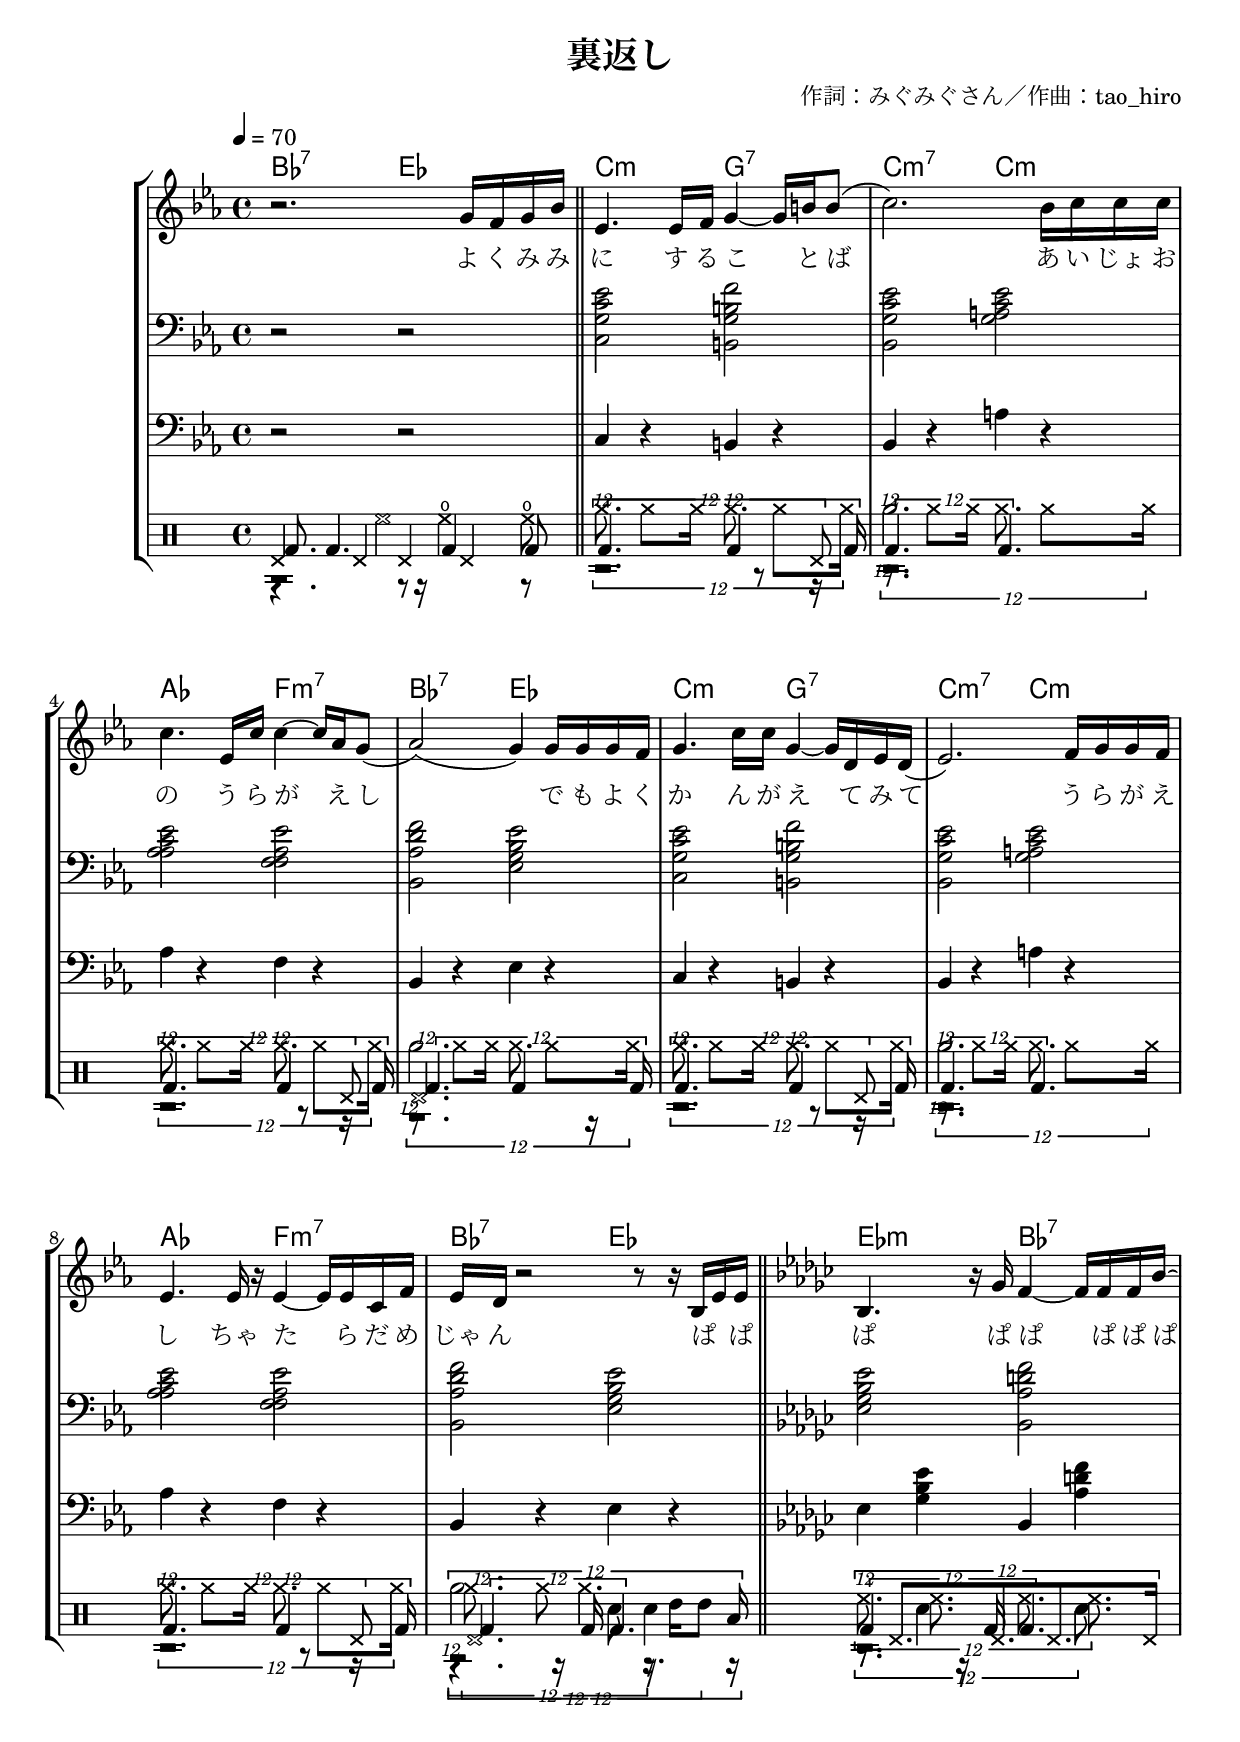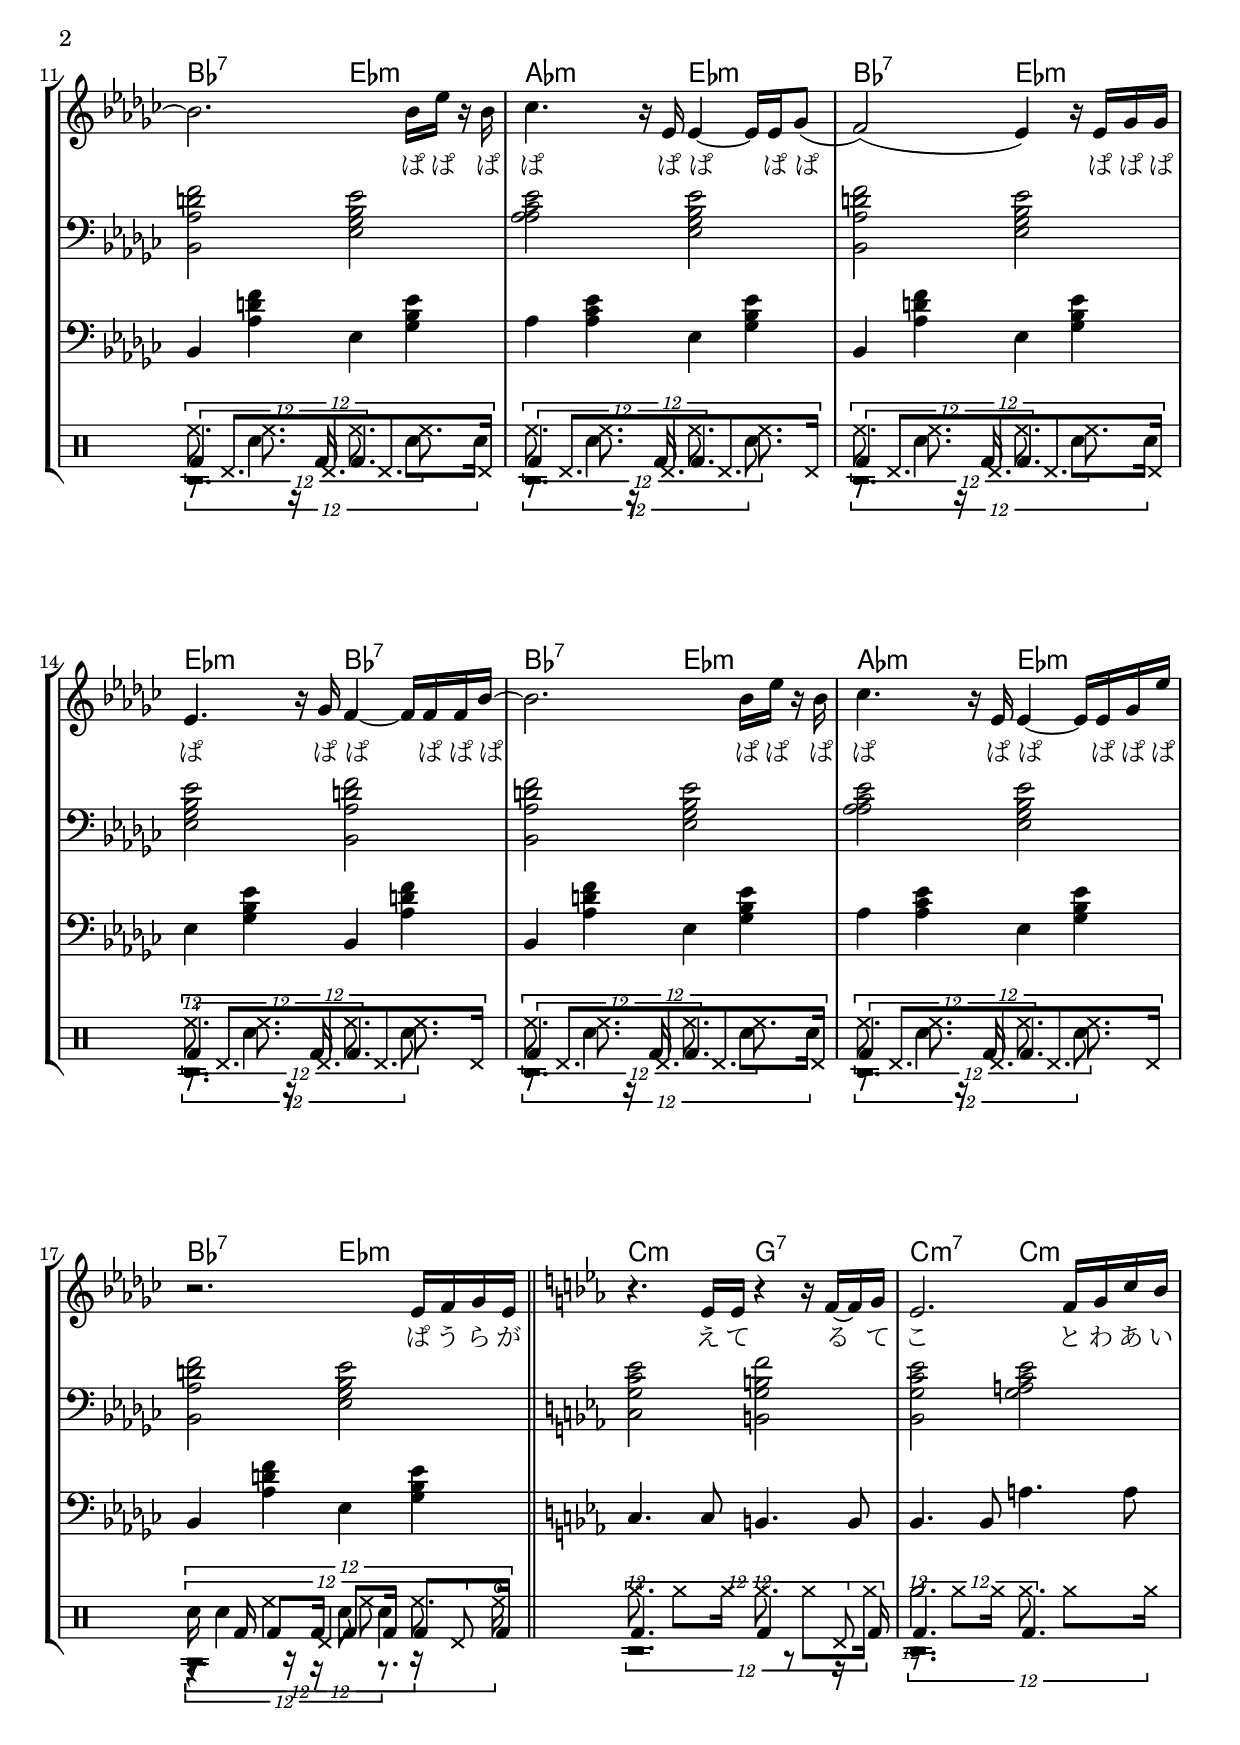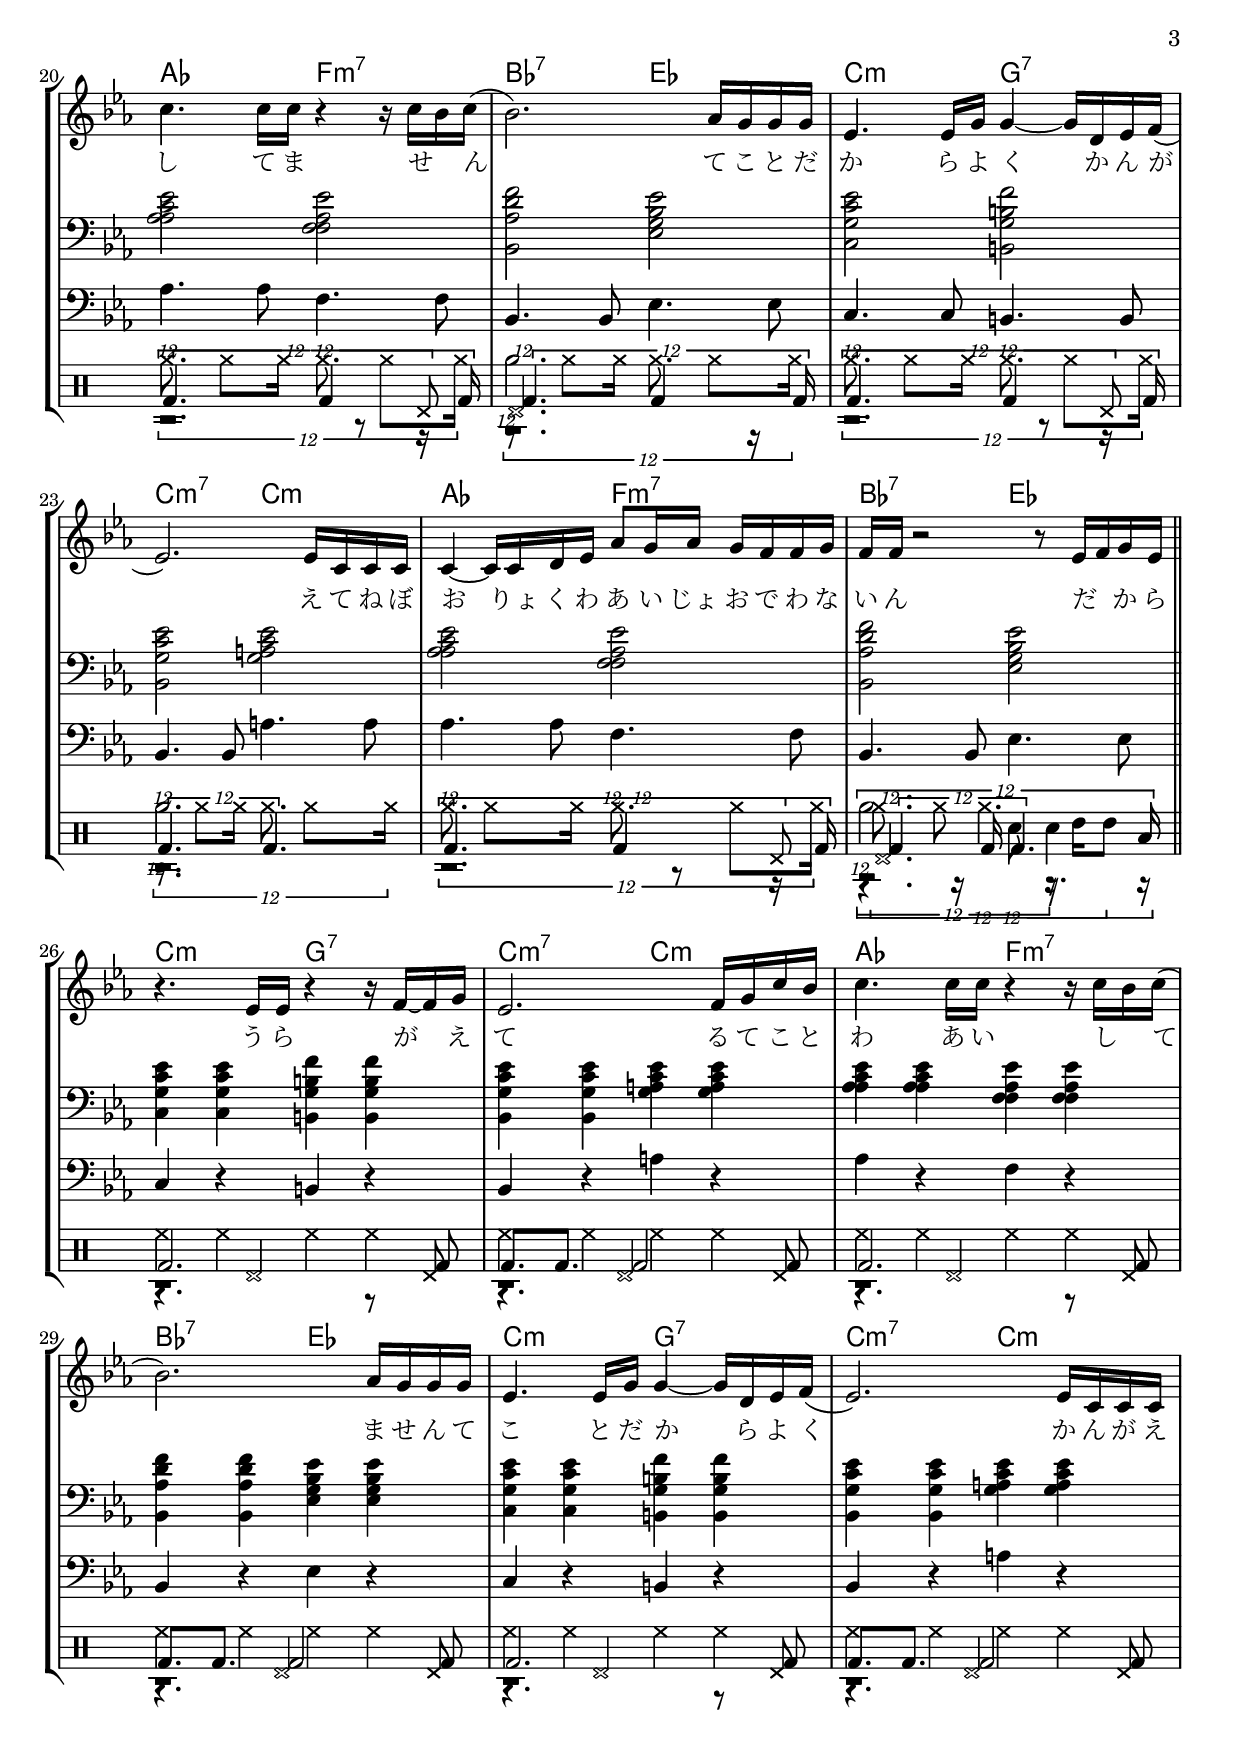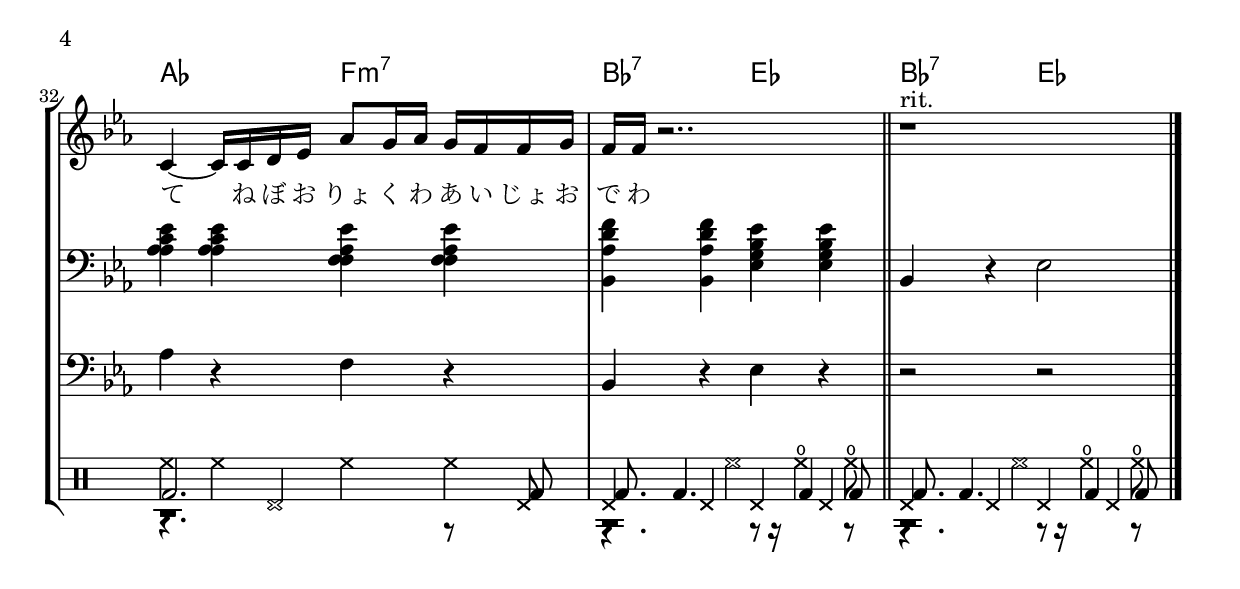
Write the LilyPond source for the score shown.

\version "2.12.1"

\header {
	title = \markup {裏返し}
	composer = \markup \center-column {作詞：みぐみぐさん／作曲：tao_hiro}
}

harmony = \chordmode {
	bes2:7 es 

	c:m g:7 c:min7 c:m as f:min7 bes:7 es c:m g:7 c:min7 c:m as f:min7 bes:7 es 

	es:m bes:7 bes:7 es:m as:m es:m bes:7 es:m es:m bes:7 bes:7 es:m as:m es:m bes:7 es:m 

	c:m g:7 c:min7 c:m as f:min7 bes:7 es c:m g:7 c:min7 c:m as f:min7 bes:7 es 

	c:m g:7 c:min7 c:m as f:min7 bes:7 es c:m g:7 c:min7 c:m as f:min7 bes:7 es 

	bes:7 es 
}

melody = {
	\key es \major
	\tempo 4 = 70
	r2. 
	\set Staff.midiInstrument = #"mmi0.34"
	g'16  f'16  g'16  bes'16 
	es'4.  es'16  f'16  g'4~g'16  b'16  b'8 
	(c''2.)  bes'16  c''16  c''16  c''16 
	c''4.  es'16  c''16  c''4~c''16  as'16  g'8 
	(as'2)  (g'4)  g'16  g'16  g'16  f'16 
	g'4.  c''16  c''16  g'4~g'16  d'16  es'16  d'16 
	(es'2.)  f'16  g'16  g'16  f'16 
	es'4.  es'16  r16  es'4~es'16  es'16  c'16  f'16 
	es'16  d'16  	r2~r8 	\set Staff.midiInstrument = #"Trumpet"
	r16  bes16  es'16  es'16 
		\key ges \major
bes4.  r16  ges'16  f'4~f'16  f'16  f'16  bes'16~ 
	bes'2.  bes'16  es''16  r16  bes'16 
	ces''4.  r16  es'16  es'4~es'16  es'16  ges'8 
	(f'2)  (es'4)  r16  es'16  ges'16  ges'16 
	es'4.  r16  ges'16  f'4~f'16  f'16  f'16  bes'16~ 
	bes'2.  bes'16  es''16  r16  bes'16 
	ces''4.  r16  es'16  es'4~es'16  es'16  ges'16  es''16
	r2. 	\set Staff.midiInstrument = #"mmi0.34"
	es'16  f'16  ges'16  es'16 
		\key es \major
r4.  es'16  es'16  r4~r16  f'16  f'16  g'16 
	es'2.  f'16  g'16  c''16  bes'16 
	c''4.  c''16  c''16  r4~r16  c''16  bes'16  c''16 
	(bes'2.)  as'16  g'16  g'16  g'16 
	es'4.  es'16  g'16  g'4~g'16  d'16  es'16  f'16 
	(es'2.)  es'16  c'16  c'16  c'16 
	c'4~c'16  c'16  d'16  es'16  as'8  g'16  as'16  g'16  f'16  f'16  g'16 
	f'16  f'16  	r2~r8 	\set Staff.midiInstrument = #"Soprano Sax"
	es'16  f'16  g'16  es'16 
	r4.  es'16  es'16  r4~r16  f'16  f'16  g'16 
	es'2.  f'16  g'16  c''16  bes'16 
	c''4.  c''16  c''16  r4~r16  c''16  bes'16  c''16 
	(bes'2.)  as'16  g'16  g'16  g'16 
	es'4.  es'16  g'16  g'4~g'16  d'16  es'16  f'16 
	(es'2.)  es'16  c'16  c'16  c'16 
	c'4~c'16  c'16  d'16  es'16  as'8  g'16  as'16  g'16  f'16  f'16  g'16 
	f'16  f'16  	r2.. 	r1^"rit." \bar "|."
}

words = \lyricmode {
	
	よ  く  み  み  に  す  る  こ  と  ば  あ  い  じょ  お  の  う  ら  が  え  し  で  も  よ  く  か  ん  が  え  て  み  て  う  ら  が  え  し  ちゃ  た  ら  だ  め  じゃ  ん  
	ぱ  ぱ  ぱ  ぱ  ぱ  ぱ  ぱ  ぱ  ぱ  ぱ  ぱ  ぱ  ぱ  ぱ  ぱ  ぱ  ぱ  ぱ  ぱ  ぱ  ぱ  ぱ  ぱ  ぱ  ぱ  ぱ  ぱ  ぱ  ぱ  ぱ  ぱ  ぱ  ぱ  ぱ  ぱ  
	う  ら  が  え  て  る  て  こ  と  わ  あ  い  し  て  ま  せ  ん  て  こ  と  だ  か  ら  よ  く  か  ん  が  え  て  ね  ぼ  お  りょ  く  わ  あ  い  じょ  お  で  わ  な  い  ん  だ  か  ら  
	う  ら  が  え  て  る  て  こ  と  わ  あ  い  し  て  ま  せ  ん  て  こ  と  だ  か  ら  よ  く  か  ん  が  え  て  ね  ぼ  お  りょ  く  わ  あ  い  じょ  お  で  わ  な  い  ん  だ  か  ら  
	
}

tempochange = {
	\tempo 4 = 70
	r1 \bar "||"
	\tempo 4 = 70
	r1 | r1 | r1 | r1 | r1 | r1 | r1 | r1 \bar "||"
	\tempo 4 = 70
	r1 | r1 | r1 | r1 | r1 | r1 | r1 | r1 \bar "||"
	\tempo 4 = 70
	r1 | r1 | r1 | r1 | r1 | r1 | r1 | r1 \bar "||"
	\tempo 4 = 70
	r1 | r1 | r1 | r1 | r1 | r1 | r1 | r1 \bar "||"
	\tempo 4 = 70
	\tempo 4 = 52 r2 \tempo 4 = 46 r2 \bar "|."
}

mainacc = {
	\clef bass
	\set Staff.midiInstrument = #"Acoustic grand"
	\key es \major
	\tempo 4 = 70
	r2
	r2
	\bar "||"

	\set Staff.midiInstrument = #"Acoustic grand"
	<c g c' es'>2
	<b, g b f'>2
	<bes, g c' es'>2
	<a g c' es'>2
	<as as c' es'>2
	<f f as es'>2
	<bes, as d' f'>2
	<es g bes es'>2
	<c g c' es'>2
	<b, g b f'>2
	<bes, g c' es'>2
	<a g c' es'>2
	<as as c' es'>2
	<f f as es'>2
	<bes, as d' f'>2
	<es g bes es'>2
	\bar "||"

	\set Staff.midiInstrument = #"Viola"
	\key ges \major
	<es ges bes es'>2
	<bes, as d' f'>2
	<bes, as d' f'>2
	<es ges bes es'>2
	<as as ces' es'>2
	<es ges bes es'>2
	<bes, as d' f'>2
	<es ges bes es'>2
	<es ges bes es'>2
	<bes, as d' f'>2
	<bes, as d' f'>2
	<es ges bes es'>2
	<as as ces' es'>2
	<es ges bes es'>2
	<bes, as d' f'>2
	<es ges bes es'>2
	\bar "||"

	\set Staff.midiInstrument = #"Acoustic grand"
	\key es \major
	<c g c' es'>2
	<b, g b f'>2
	<bes, g c' es'>2
	<a g c' es'>2
	<as as c' es'>2
	<f f as es'>2
	<bes, as d' f'>2
	<es g bes es'>2
	<c g c' es'>2
	<b, g b f'>2
	<bes, g c' es'>2
	<a g c' es'>2
	<as as c' es'>2
	<f f as es'>2
	<bes, as d' f'>2
	<es g bes es'>2
	\bar "||"

	\set Staff.midiInstrument = #"Violin"
	<c g c' es'>4 <c g c' es'>4
	<b, g b f'>4 <b, g b f'>4
	<bes, g c' es'>4 <bes, g c' es'>4
	<a g c' es'>4 <a g c' es'>4
	<as as c' es'>4 <as as c' es'>4
	<f f as es'>4 <f f as es'>4
	<bes, as d' f'>4 <bes, as d' f'>4
	<es g bes es'>4 <es g bes es'>4
	<c g c' es'>4 <c g c' es'>4
	<b, g b f'>4 <b, g b f'>4
	<bes, g c' es'>4 <bes, g c' es'>4
	<a g c' es'>4 <a g c' es'>4
	<as as c' es'>4 <as as c' es'>4
	<f f as es'>4 <f f as es'>4
	<bes, as d' f'>4 <bes, as d' f'>4
	<es g bes es'>4 <es g bes es'>4
	\bar "||"

	\set Staff.midiInstrument = #"Acoustic Bass"
	bes,4 r4
	es2
	\bar "|."
}

subacc = {
	\clef bass
	\set Staff.midiInstrument = #"Contrabass"
	\key es \major
	\tempo 4 = 70
	r2
	r2
	\bar "||"

	\set Staff.midiInstrument = #"Contrabass"
	c4 r4
	b,4 r4
	bes,4 r4
	a4 r4
	as4 r4
	f4 r4
	bes,4 r4
	es4 r4
	c4 r4
	b,4 r4
	bes,4 r4
	a4 r4
	as4 r4
	f4 r4
	bes,4 r4
	es4 r4
	\bar "||"

	\set Staff.midiInstrument = #"Electric Guitar (muted)"
	\key ges \major
	es4 <ges bes es'>4
	bes,4 <as d' f'>4
	bes,4 <as d' f'>4
	es4 <ges bes es'>4
	as4 <as ces' es'>4
	es4 <ges bes es'>4
	bes,4 <as d' f'>4
	es4 <ges bes es'>4
	es4 <ges bes es'>4
	bes,4 <as d' f'>4
	bes,4 <as d' f'>4
	es4 <ges bes es'>4
	as4 <as ces' es'>4
	es4 <ges bes es'>4
	bes,4 <as d' f'>4
	es4 <ges bes es'>4
	\bar "||"

	\set Staff.midiInstrument = #"Contrabass"
	\key es \major
	c4.c8
	b,4.b,8
	bes,4.bes,8
	a4.a8
	as4.as8
	f4.f8
	bes,4.bes,8
	es4.es8
	c4.c8
	b,4.b,8
	bes,4.bes,8
	a4.a8
	as4.as8
	f4.f8
	bes,4.bes,8
	es4.es8
	\bar "||"

	\set Staff.midiInstrument = #"Contrabass"
	c4 r4
	b,4 r4
	bes,4 r4
	a4 r4
	as4 r4
	f4 r4
	bes,4 r4
	es4 r4
	c4 r4
	b,4 r4
	bes,4 r4
	a4 r4
	as4 r4
	f4 r4
	bes,4 r4
	es4 r4
	\bar "||"

	\set Staff.midiInstrument = #"Acoustic grand"
	r2
	r2
	\bar "|."
}

percA = {
	\drummode {
	r2 r8 hho4 hho8  \bar "||"
	\times 16/12{ cymr8. cymr8 cymr16 cymr8. cymr8 cymr16 } |\times 16/12{ r8. cymr8 cymr16 cymr8. cymr8 cymr16 } |\times 16/12{ cymr8. cymr8 cymr16 cymr8. cymr8 cymr16 } |\times 16/12{ r8. cymr8 cymr16 cymr8. cymr8 cymr16 } |\times 16/12{ cymr8. cymr8 cymr16 cymr8. cymr8 cymr16 } |\times 16/12{ r8. cymr8 cymr16 cymr8. cymr8 cymr16 } |\times 16/12{ cymr8. cymr8 cymr16 cymr8. cymr8 cymr16 } |\times 16/12{ cymr8. cymr8 cymr4. r16 } \bar "||"
	\times 16/12{ hh8. hh8. hh8. hh8. } |\times 16/12{ hh8. hh8. hh8. hh8. } |\times 16/12{ hh8. hh8. hh8. hh8. } |\times 16/12{ hh8. hh8. hh8. hh8. } |\times 16/12{ hh8. hh8. hh8. hh8. } |\times 16/12{ hh8. hh8. hh8. hh8. } |\times 16/12{ hh8. hh8. hh8. hh8. } |\times 16/12{ r8. hh4 hh8 hh8. } \bar "||"
	\times 16/12{ cymr8. cymr8 cymr16 cymr8. cymr8 cymr16 } |\times 16/12{ r8. cymr8 cymr16 cymr8. cymr8 cymr16 } |\times 16/12{ cymr8. cymr8 cymr16 cymr8. cymr8 cymr16 } |\times 16/12{ r8. cymr8 cymr16 cymr8. cymr8 cymr16 } |\times 16/12{ cymr8. cymr8 cymr16 cymr8. cymr8 cymr16 } |\times 16/12{ r8. cymr8 cymr16 cymr8. cymr8 cymr16 } |\times 16/12{ cymr8. cymr8 cymr16 cymr8. cymr8 cymr16 } |\times 16/12{ cymr8. cymr8 cymr4. r16 } \bar "||"
	r1  |r1  |r1  |r1  |r1  |r1  |r1  |r2 r8 hho4 hho8  \bar "||"
	r2 r8 hho4 hho8  \bar "|."
	}
}

percB = {
	\drummode {
	hhp4 hhp4 hhp4 hhp4  \bar "||"
	\times 16/12{ r2 r8 hhp8 } |\times 16/12{ r2. } |\times 16/12{ r2 r8 hhp8 } |\times 16/12{ hhp2. } |\times 16/12{ r2 r8 hhp8 } |\times 16/12{ r2. } |\times 16/12{ r2 r8 hhp8 } |\times 16/12{ hhp2. } \bar "||"
	\times 16/12{ r8. sn4. sn8. } |\times 16/12{ r8. sn4. sn8 sn16 } |\times 16/12{ r8. sn4. sn8. } |\times 16/12{ r8. sn4. sn8 sn16 } |\times 16/12{ r8. sn4. sn8. } |\times 16/12{ r8. sn4. sn8 sn16 } |\times 16/12{ r8. sn4. sn8. } |\times 16/12{ sn16 sn4 r16 sn8 sn4 } \bar "||"
	\times 16/12{ r2 r8 hhp8 } |\times 16/12{ r2. } |\times 16/12{ r2 r8 hhp8 } |\times 16/12{ hhp2. } |\times 16/12{ r2 r8 hhp8 } |\times 16/12{ r2. } |\times 16/12{ r2 r8 hhp8 } |\times 16/12{ hhp2. } \bar "||"
	r4. hhp2 hhp8  |r4. hhp2 hhp8  |r4. hhp2 hhp8  |r4. hhp2 hhp8  |r4. hhp2 hhp8  |r4. hhp2 hhp8  |r4. hhp2 hhp8  |hhp4 hhp4 hhp4 hhp4  \bar "||"
	hhp4 hhp4 hhp4 hhp4  \bar "|."
	}
}

percC = {
	\drummode {
	r4. hh2 r8  \bar "||"
	\times 16/12{ bd4. bd4 r16 bd16 } |\times 16/12{ bd4. bd4. } |\times 16/12{ bd4. bd4 r16 bd16 } |\times 16/12{ bd4. bd4 r16 bd16 } |\times 16/12{ bd4. bd4 r16 bd16 } |\times 16/12{ bd4. bd4. } |\times 16/12{ bd4. bd4 r16 bd16 } |\times 16/12{ bd4 r16 bd16 bd4. } \bar "||"
	\times 16/12{ bd4 r16 bd16 bd4. } |\times 16/12{ bd4 r16 bd16 bd4. } |\times 16/12{ bd4 r16 bd16 bd4. } |\times 16/12{ bd4 r16 bd16 bd4. } |\times 16/12{ bd4 r16 bd16 bd4. } |\times 16/12{ bd4 r16 bd16 bd4. } |\times 16/12{ bd4 r16 bd16 bd4. } |\times 16/12{ r8 bd16 bd8 bd16 bd8 bd16 bd8 bd16 } \bar "||"
	\times 16/12{ bd4. bd4 r16 bd16 } |\times 16/12{ bd4. bd4. } |\times 16/12{ bd4. bd4 r16 bd16 } |\times 16/12{ bd4. bd4 r16 bd16 } |\times 16/12{ bd4. bd4 r16 bd16 } |\times 16/12{ bd4. bd4. } |\times 16/12{ bd4. bd4 r16 bd16 } |\times 16/12{ bd4 r16 bd16 bd4. } \bar "||"
	hh4 hh4 hh4 hh4  |hh4 hh4 hh4 hh4  |hh4 hh4 hh4 hh4  |hh4 hh4 hh4 hh4  |hh4 hh4 hh4 hh4  |hh4 hh4 hh4 hh4  |hh4 hh4 hh4 hh4  |r4. hh2 r8  \bar "||"
	r4. hh2 r8  \bar "|."
	}
}

percD = {
	\drummode {
	bd8. bd4. r16 bd4 bd8  \bar "||"
	\times 16/12{ r2. } |\times 16/12{ rb2. } |\times 16/12{ r2. } |\times 16/12{ rb2. } |\times 16/12{ r2. } |\times 16/12{ rb2. } |\times 16/12{ r2. } |\times 16/12{ rb2. } \bar "||"
	\times 16/12{ r8 hhp8. hhp8. hhp8. hhp16 } |\times 16/12{ r8 hhp8. hhp8. hhp8. hhp16 } |\times 16/12{ r8 hhp8. hhp8. hhp8. hhp16 } |\times 16/12{ r8 hhp8. hhp8. hhp8. hhp16 } |\times 16/12{ r8 hhp8. hhp8. hhp8. hhp16 } |\times 16/12{ r8 hhp8. hhp8. hhp8. hhp16 } |\times 16/12{ r8 hhp8. hhp8. hhp8. hhp16 } |\times 16/12{ r4 r16 hhp4 r16 hhp8 } \bar "||"
	\times 16/12{ r2. } |\times 16/12{ rb2. } |\times 16/12{ r2. } |\times 16/12{ rb2. } |\times 16/12{ r2. } |\times 16/12{ rb2. } |\times 16/12{ r2. } |\times 16/12{ rb2. } \bar "||"
	bd2. r8 bd8  |bd8. bd8. bd2 bd8  |bd2. r8 bd8  |bd8. bd8. bd2 bd8  |bd2. r8 bd8  |bd8. bd8. bd2 bd8  |bd2. r8 bd8  |bd8. bd4. r16 bd4 bd8  \bar "||"
	bd8. bd4. r16 bd4 bd8  \bar "|."
	}
}

percE = {
	\drummode {
	r1 \bar "||"
	r1 |r1 |r1 |r1 |r1 |r1 |r1 |\times 16/12{ r4. sn8 sn4 } \bar "||"
	\times 16/12{ r2. } |r1 |r1 |r1 |\times 16/12{ r2. } |r1 |r1 |\times 16/12{ r2 r8. hho16 } \bar "||"
	r1 |r1 |r1 |r1 |r1 |r1 |r1 |\times 16/12{ r4. sn8 sn4 } \bar "||"
	r1 | r1 | r1 | r1 | r1 | r1 | r1 | r1 \bar "||"
	r1 \bar "|."
	}
}

percF = {
	\drummode {
	r1 \bar "||"
	r1 |r1 |r1 |r1 |r1 |r1 |r1 |\times 16/12{ r2 r16 tommh16 tommh8 } \bar "||"
	r1 | r1 | r1 | r1 | r1 | r1 | r1 | r1 \bar "||"
	r1 |r1 |r1 |r1 |r1 |r1 |r1 |\times 16/12{ r2 r16 tommh16 tommh8 } \bar "||"
	r1 | r1 | r1 | r1 | r1 | r1 | r1 | r1 \bar "||"
	r1 \bar "|."
	}
}

percG = {
	\drummode {
	r1 \bar "||"
	r1 |r1 |r1 |r1 |r1 |r1 |r1 |\times 16/12{ r2 r8. toml16 } \bar "||"
	r1 | r1 | r1 | r1 | r1 | r1 | r1 | r1 \bar "||"
	r1 |r1 |r1 |r1 |r1 |r1 |r1 |\times 16/12{ r2 r8. toml16 } \bar "||"
	r1 | r1 | r1 | r1 | r1 | r1 | r1 | r1 \bar "||"
	r1 \bar "|."
	}
}

\score {
	<<
		\new StaffGroup <<
			\new ChordNames {\harmony}
			\new Voice = "melody" {\melody}
			\new Lyrics \lyricsto "melody" \words
			\new Staff = "mainacc" {\mainacc}
			\new Staff = "subacc" {\subacc}
			\new DrumStaff <<
				\new DrumVoice {\percA}
				\new DrumVoice {\percB}
				\new DrumVoice {\percC}
				\new DrumVoice {\percD}
				\new DrumVoice {\percE}
				\new DrumVoice {\percF}
				\new DrumVoice {\percG}
			>>
		>>
	>>
	\layout { }
}
